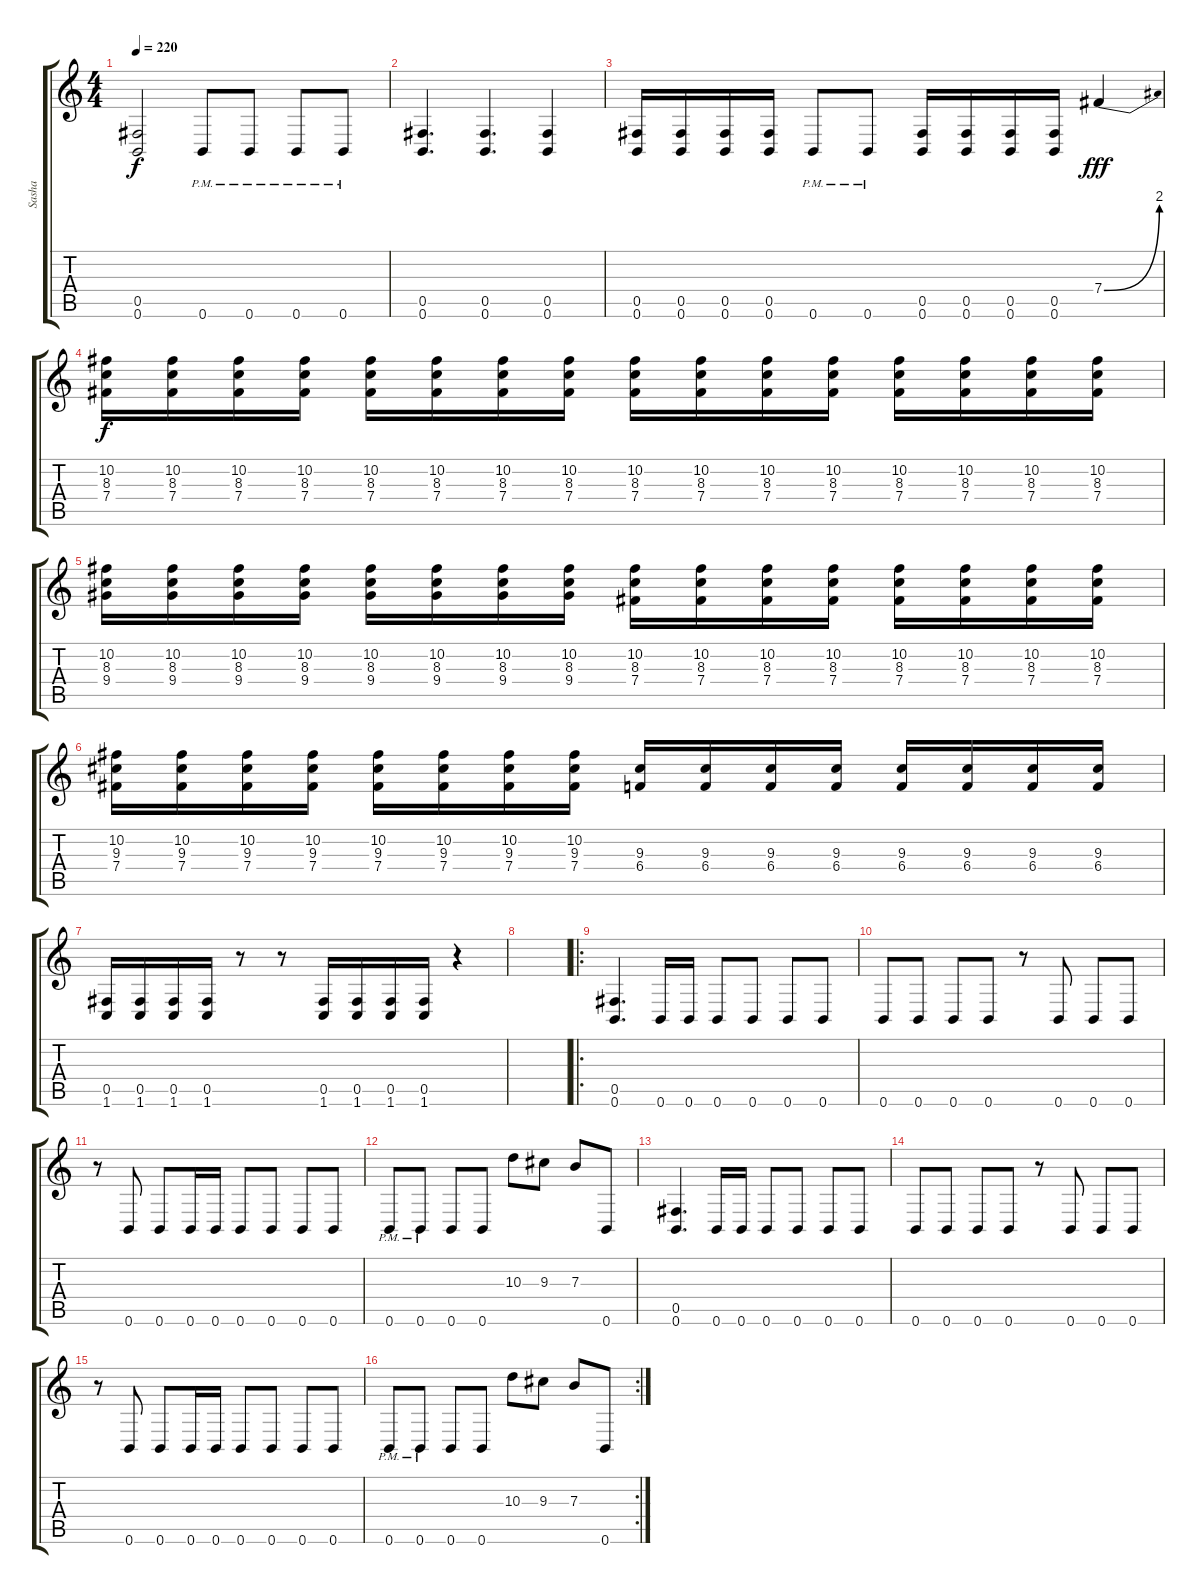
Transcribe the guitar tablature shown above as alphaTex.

\track ("Sasha" "Sasha") {instrument distortionguitar}
\staff {score tabs}
\tuning (Db4 Ab3 E3 B2 Gb2 B1) {hide}
\ts (4 4)
\tempo 220
\clef g2
\ks c
(0.5 0.6).2{dy f} 0.6{pm}.8 0.6{pm}.8 0.6{pm}.8 0.6{pm}.8 |
(0.5 0.6).4{d} (0.5 0.6).4{d} (0.5 0.6).4 |
(0.5 0.6).16 (0.5 0.6).16 (0.5 0.6).16 (0.5 0.6).16 0.6{pm}.8 0.6{pm}.8 (0.5 0.6).16 (0.5 0.6).16 (0.5 0.6).16 (0.5 0.6).16 7.4{be (bend 0 0 60 8)}.4{dy fff} |
(10.2 8.3 7.4).16{dy f} (10.2 8.3 7.4).16 (10.2 8.3 7.4).16 (10.2 8.3 7.4).16 (10.2 8.3 7.4).16 (10.2 8.3 7.4).16 (10.2 8.3 7.4).16 (10.2 8.3 7.4).16 (10.2 8.3 7.4).16 (10.2 8.3 7.4).16 (10.2 8.3 7.4).16 (10.2 8.3 7.4).16 (10.2 8.3 7.4).16 (10.2 8.3 7.4).16 (10.2 8.3 7.4).16 (10.2 8.3 7.4).16 |
(10.2 8.3 9.4).16 (10.2 8.3 9.4).16 (10.2 8.3 9.4).16 (10.2 8.3 9.4).16 (10.2 8.3 9.4).16 (10.2 8.3 9.4).16 (10.2 8.3 9.4).16 (10.2 8.3 9.4).16 (10.2 8.3 7.4).16 (10.2 8.3 7.4).16 (10.2 8.3 7.4).16 (10.2 8.3 7.4).16 (10.2 8.3 7.4).16 (10.2 8.3 7.4).16 (10.2 8.3 7.4).16 (10.2 8.3 7.4).16 |
(10.2 9.3 7.4).16 (10.2 9.3 7.4).16 (10.2 9.3 7.4).16 (10.2 9.3 7.4).16 (10.2 9.3 7.4).16 (10.2 9.3 7.4).16 (10.2 9.3 7.4).16 (10.2 9.3 7.4).16 (9.3 6.4).16 (9.3 6.4).16 (9.3 6.4).16 (9.3 6.4).16 (9.3 6.4).16 (9.3 6.4).16 (9.3 6.4).16 (9.3 6.4).16 |
(0.5 1.6).16 (0.5 1.6).16 (0.5 1.6).16 (0.5 1.6).16 r.8 r.8 (0.5 1.6).16 (0.5 1.6).16 (0.5 1.6).16 (0.5 1.6).16 r.4 |
|
\ro
(0.5 0.6).4{d} 0.6.16 0.6.16 0.6.8 0.6.8 0.6.8 0.6.8 |
0.6.8 0.6.8 0.6.8 0.6.8 r.8 0.6.8 0.6.8 0.6.8 |
r.8 0.6.8 0.6.8 0.6.16 0.6.16 0.6.8 0.6.8 0.6.8 0.6.8 |
0.6{pm}.8 0.6{pm}.8 0.6.8 0.6.8 10.3.8 9.3.8 7.3.8 0.6.8 |
(0.5 0.6).4{d} 0.6.16 0.6.16 0.6.8 0.6.8 0.6.8 0.6.8 |
0.6.8 0.6.8 0.6.8 0.6.8 r.8 0.6.8 0.6.8 0.6.8 |
r.8 0.6.8 0.6.8 0.6.16 0.6.16 0.6.8 0.6.8 0.6.8 0.6.8 |
\rc 2
0.6{pm}.8 0.6{pm}.8 0.6.8 0.6.8 10.3.8 9.3.8 7.3.8 0.6.8
